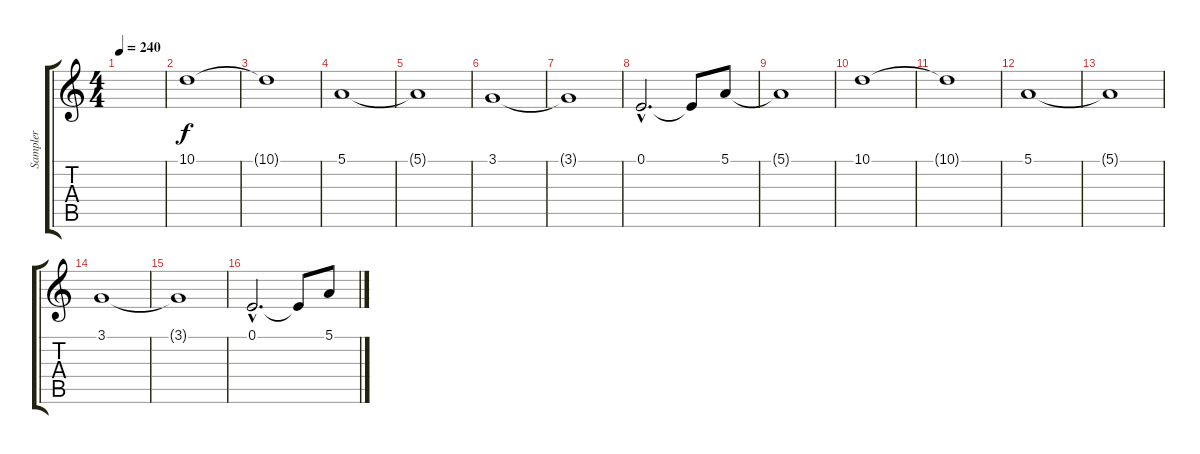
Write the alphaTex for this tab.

\track ("Sampler" "Sampler") {instrument stringensemble1}
\staff {score tabs}
\tuning (E4 B3 G3 D3 A2 E2) {hide}
\ts (4 4)
\tempo 240
\clef g2
\ks c
|
10.1.1 |
10.1{t}.1 |
5.1.1 |
5.1{t}.1 |
3.1.1 |
3.1{t}.1 |
0.1{hac}.2{d} 0.1{t}.8 5.1.8 |
5.1{t}.1 |
10.1.1 |
10.1{t}.1 |
5.1.1 |
5.1{t}.1 |
3.1.1 |
3.1{t}.1 |
0.1{hac}.2{d} 0.1{t}.8 5.1.8
